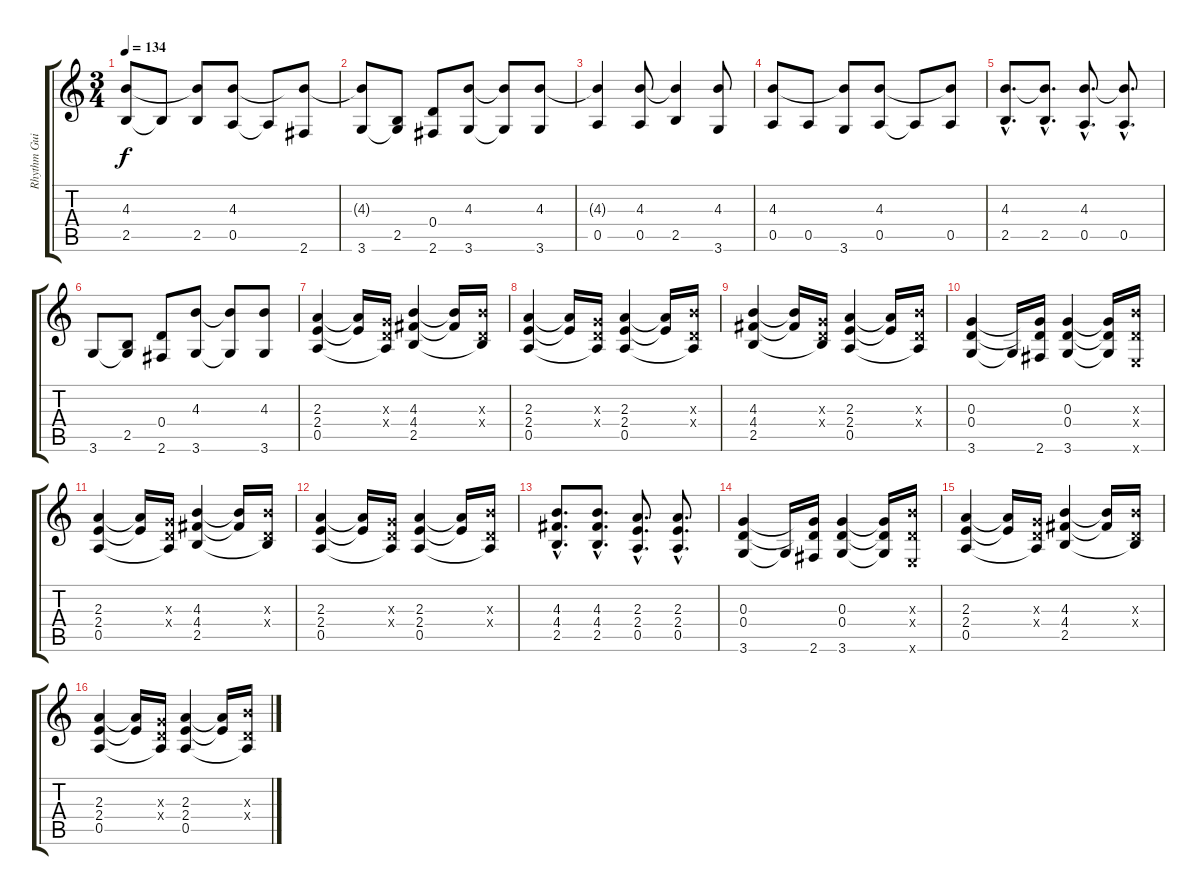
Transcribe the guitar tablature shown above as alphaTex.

\track ("Rhythm Guitar 1" "Rhythm Gui") {instrument distortionguitar}
\staff {score tabs}
\tuning (E4 B3 G3 D3 A2 E2) {hide}
\ts (3 4)
\tempo 134
\clef g2
\ks c
(4.3 2.5).8{dy f} 2.5{t}.8 (4.3{t} 2.5).8 (4.3 0.5).8 0.5{t}.8 (4.3{t} 2.6).8 |
(4.3{t} 3.6).8 (2.5 3.6{t}).8 (0.4 2.6).8 (4.3 3.6).8 (4.3{t} 3.6{t}).8 (4.3 3.6).8 |
(4.3{t} 0.5).4 (4.3 0.5).8 (4.3{t} 2.5).4 (4.3 3.6).8 |
(4.3 0.5).8 0.5.8 (4.3{t} 3.6).8 (4.3 0.5).8 0.5{t}.8 (4.3{t} 0.5).8 |
(4.3{hac} 2.5{hac}).8{d} (4.3{hac t} 2.5{hac}).8{d} (4.3{hac} 0.5{hac}).8{d} (4.3{hac t} 0.5{hac}).8{d} |
3.6.8 (2.5 3.6{t}).8 (0.4 2.6).8 (4.3 3.6).8 (4.3{t} 3.6{t}).8 (4.3 3.6).8 |
(2.3 2.4 0.5).4 (2.3{t} 2.4{t}).16 (0.3{x} 0.4{x} 0.5{t}).16 (4.3 4.4 2.5).4 (4.3{t} 4.4{t}).16 (4.3{x} 0.4{x} 2.5{t}).16 |
(2.3 2.4 0.5).4 (2.3{t} 2.4{t}).16 (0.3{x} 0.4{x} 0.5{t}).16 (2.3 2.4 0.5).4 (2.3{t} 2.4{t}).16 (4.3{x} 0.4{x} 0.5{t}).16 |
(4.3 4.4 2.5).4 (4.3{t} 4.4{t}).16 (0.3{x} 0.4{x} 2.5{t}).16 (2.3 2.4 0.5).4 (2.3{t} 2.4{t}).16 (4.3{x} 0.4{x} 0.5{t}).16 |
(0.3 0.4 3.6).4 3.6{t}.16 (0.3{t} 0.4{t} 2.6).16 (0.3 0.4 3.6).4 (0.3{t} 0.4{t} 3.6{t}).16 (4.3{x} 0.4{x} 0.6{x}).16 |
(2.3 2.4 0.5).4 (2.3{t} 2.4{t}).16 (0.3{x} 0.4{x} 0.5{t}).16 (4.3 4.4 2.5).4 (4.3{t} 4.4{t}).16 (4.3{x} 0.4{x} 2.5{t}).16 |
(2.3 2.4 0.5).4 (2.3{t} 2.4{t}).16 (0.3{x} 0.4{x} 0.5{t}).16 (2.3 2.4 0.5).4 (2.3{t} 2.4{t}).16 (4.3{x} 0.4{x} 0.5{t}).16 |
(4.3{hac} 4.4{hac} 2.5{hac}).8{d} (4.3{hac} 4.4{hac} 2.5{hac}).8{d} (2.3{hac} 2.4{hac} 0.5{hac}).8{d} (2.3{hac} 2.4{hac} 0.5{hac}).8{d} |
(0.3 0.4 3.6).4 3.6{t}.16 (0.3{t} 0.4{t} 2.6).16 (0.3 0.4 3.6).4 (0.3{t} 0.4{t} 3.6{t}).16 (4.3{x} 0.4{x} 0.6{x}).16 |
(2.3 2.4 0.5).4 (2.3{t} 2.4{t}).16 (0.3{x} 0.4{x} 0.5{t}).16 (4.3 4.4 2.5).4 (4.3{t} 4.4{t}).16 (4.3{x} 0.4{x} 2.5{t}).16 |
(2.3 2.4 0.5).4 (2.3{t} 2.4{t}).16 (0.3{x} 0.4{x} 0.5{t}).16 (2.3 2.4 0.5).4 (2.3{t} 2.4{t}).16 (4.3{x} 0.4{x} 0.5{t}).16
